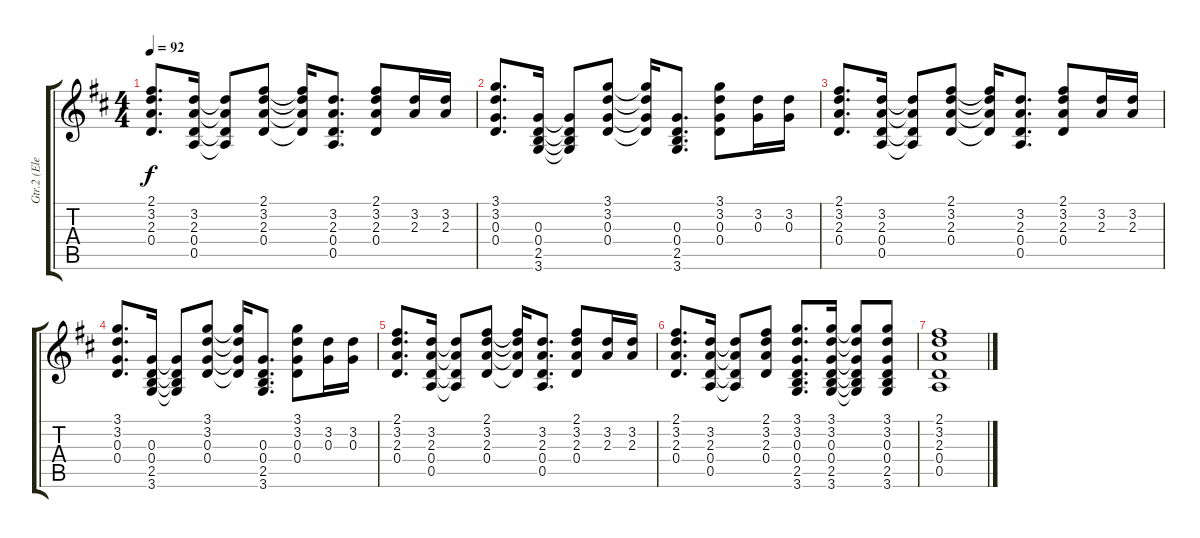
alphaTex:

\track ("Gtr.2 (Elec.)" "Gtr.2 (Ele") {instrument distortionguitar}
\staff {score tabs}
\tuning (E4 B3 G3 D3 A2 E2) {hide}
\ts (4 4)
\tempo 92
\clef g2
\ks d
(2.1 3.2 2.3 0.4).8{d dy f} (3.2 2.3 0.4 0.5).16 (3.2{t} 2.3{t} 0.4{t} 0.5{t}).8 (2.1 3.2 2.3 0.4).8 (2.1{t} 3.2{t} 2.3{t} 0.4{t}).16 (3.2 2.3 0.4 0.5).8{d} (2.1 3.2 2.3 0.4).8 (3.2 2.3).16 (3.2 2.3).16 |
(3.1 3.2 0.3 0.4).8{d} (0.3 0.4 2.5 3.6).16 (0.3{t} 0.4{t} 2.5{t} 3.6{t}).8 (3.1 3.2 0.3 0.4).8 (3.1{t} 3.2{t} 0.3{t} 0.4{t}).16 (0.3 0.4 2.5 3.6).8{d} (3.1 3.2 0.3 0.4).8 (3.2 0.3).16 (3.2 0.3).16 |
(2.1 3.2 2.3 0.4).8{d} (3.2 2.3 0.4 0.5).16 (3.2{t} 2.3{t} 0.4{t} 0.5{t}).8 (2.1 3.2 2.3 0.4).8 (2.1{t} 3.2{t} 2.3{t} 0.4{t}).16 (3.2 2.3 0.4 0.5).8{d} (2.1 3.2 2.3 0.4).8 (3.2 2.3).16 (3.2 2.3).16 |
(3.1 3.2 0.3 0.4).8{d} (0.3 0.4 2.5 3.6).16 (0.3{t} 0.4{t} 2.5{t} 3.6{t}).8 (3.1 3.2 0.3 0.4).8 (3.1{t} 3.2{t} 0.3{t} 0.4{t}).16 (0.3 0.4 2.5 3.6).8{d} (3.1 3.2 0.3 0.4).8 (3.2 0.3).16 (3.2 0.3).16 |
(2.1 3.2 2.3 0.4).8{d} (3.2 2.3 0.4 0.5).16 (3.2{t} 2.3{t} 0.4{t} 0.5{t}).8 (2.1 3.2 2.3 0.4).8 (2.1{t} 3.2{t} 2.3{t} 0.4{t}).16 (3.2 2.3 0.4 0.5).8{d} (2.1 3.2 2.3 0.4).8 (3.2 2.3).16 (3.2 2.3).16 |
(2.1 3.2 2.3 0.4).8{d} (3.2 2.3 0.4 0.5).16 (3.2{t} 2.3{t} 0.4{t} 0.5{t}).8 (2.1 3.2 2.3 0.4).8 (3.1 3.2 0.3 0.4 2.5 3.6).8{d} (3.1 3.2 0.3 0.4 2.5 3.6).16 (3.1{t} 3.2{t} 0.3{t} 0.4{t} 2.5{t} 3.6{t}).8 (3.1 3.2 0.3 0.4 2.5 3.6).8 |
(2.1 3.2 2.3 0.4 0.5).1
